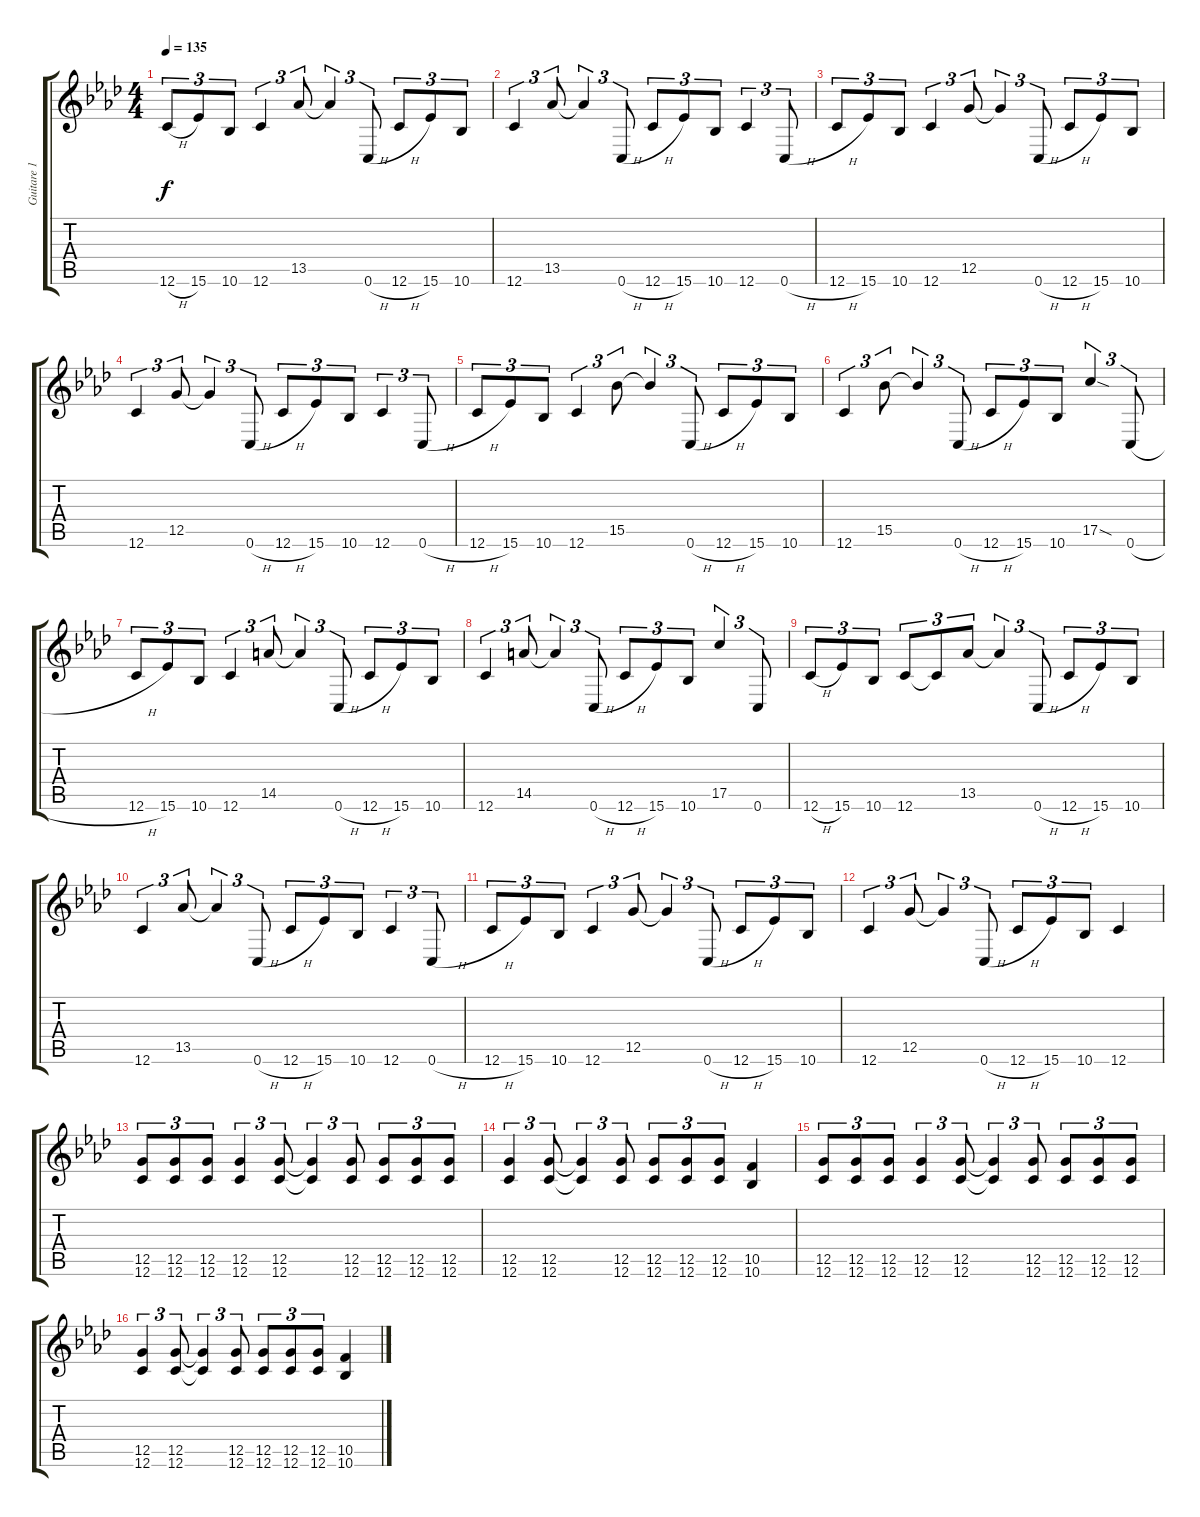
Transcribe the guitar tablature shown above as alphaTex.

\track ("Guitare 1" "Guitare 1") {instrument distortionguitar}
\staff {score tabs}
\tuning (E4 C4 G3 C3 G2 C2) {hide}
\ts (4 4)
\tempo 135
\clef g2
\ks ab
12.6{h}.8{tu (3 2) dy f} 15.6.8{tu (3 2)} 10.6.8{tu (3 2)} 12.6.4{tu (3 2)} 13.5.8{tu (3 2)} 13.5{t}.4{tu (3 2)} 0.6{h}.8{tu (3 2)} 12.6{h}.8{tu (3 2)} 15.6.8{tu (3 2)} 10.6.8{tu (3 2)} |
12.6.4{tu (3 2)} 13.5.8{tu (3 2)} 13.5{t}.4{tu (3 2)} 0.6{h}.8{tu (3 2)} 12.6{h}.8{tu (3 2)} 15.6.8{tu (3 2)} 10.6.8{tu (3 2)} 12.6.4{tu (3 2)} 0.6{h}.8{tu (3 2)} |
12.6{h}.8{tu (3 2)} 15.6.8{tu (3 2)} 10.6.8{tu (3 2)} 12.6.4{tu (3 2)} 12.5.8{tu (3 2)} 12.5{t}.4{tu (3 2)} 0.6{h}.8{tu (3 2)} 12.6{h}.8{tu (3 2)} 15.6.8{tu (3 2)} 10.6.8{tu (3 2)} |
12.6.4{tu (3 2)} 12.5.8{tu (3 2)} 12.5{t}.4{tu (3 2)} 0.6{h}.8{tu (3 2)} 12.6{h}.8{tu (3 2)} 15.6.8{tu (3 2)} 10.6.8{tu (3 2)} 12.6.4{tu (3 2)} 0.6{h}.8{tu (3 2)} |
12.6{h}.8{tu (3 2)} 15.6.8{tu (3 2)} 10.6.8{tu (3 2)} 12.6.4{tu (3 2)} 15.5.8{tu (3 2)} 15.5{t}.4{tu (3 2) beam Up} 0.6{h}.8{tu (3 2) beam Up} 12.6{h}.8{tu (3 2)} 15.6.8{tu (3 2)} 10.6.8{tu (3 2)} |
12.6.4{tu (3 2)} 15.5.8{tu (3 2)} 15.5{t}.4{tu (3 2) beam Up} 0.6{h}.8{tu (3 2) beam Up} 12.6{h}.8{tu (3 2)} 15.6.8{tu (3 2)} 10.6.8{tu (3 2)} 17.5{sod}.4{tu (3 2) beam Up} 0.6{h}.8{tu (3 2) beam Up} |
12.6{h}.8{tu (3 2)} 15.6.8{tu (3 2)} 10.6.8{tu (3 2)} 12.6.4{tu (3 2)} 14.5.8{tu (3 2)} 14.5{t}.4{tu (3 2)} 0.6{h}.8{tu (3 2)} 12.6{h}.8{tu (3 2)} 15.6.8{tu (3 2)} 10.6.8{tu (3 2)} |
12.6.4{tu (3 2)} 14.5.8{tu (3 2)} 14.5{t}.4{tu (3 2)} 0.6{h}.8{tu (3 2)} 12.6{h}.8{tu (3 2)} 15.6.8{tu (3 2)} 10.6.8{tu (3 2)} 17.5.4{tu (3 2) beam Up beam split} 0.6.8{tu (3 2) beam Up} |
12.6{h}.8{tu (3 2)} 15.6.8{tu (3 2)} 10.6.8{tu (3 2)} 12.6.8{tu (3 2)} 12.6{t}.8{tu (3 2)} 13.5.8{tu (3 2)} 13.5{t}.4{tu (3 2)} 0.6{h}.8{tu (3 2)} 12.6{h}.8{tu (3 2)} 15.6.8{tu (3 2)} 10.6.8{tu (3 2)} |
12.6.4{tu (3 2)} 13.5.8{tu (3 2)} 13.5{t}.4{tu (3 2)} 0.6{h}.8{tu (3 2)} 12.6{h}.8{tu (3 2)} 15.6.8{tu (3 2)} 10.6.8{tu (3 2)} 12.6.4{tu (3 2)} 0.6{h}.8{tu (3 2)} |
12.6{h}.8{tu (3 2)} 15.6.8{tu (3 2)} 10.6.8{tu (3 2)} 12.6.4{tu (3 2)} 12.5.8{tu (3 2)} 12.5{t}.4{tu (3 2)} 0.6{h}.8{tu (3 2)} 12.6{h}.8{tu (3 2)} 15.6.8{tu (3 2)} 10.6.8{tu (3 2)} |
12.6.4{tu (3 2)} 12.5.8{tu (3 2)} 12.5{t}.4{tu (3 2)} 0.6{h}.8{tu (3 2)} 12.6{h}.8{tu (3 2)} 15.6.8{tu (3 2)} 10.6.8{tu (3 2)} 12.6.4 |
(12.5 12.6).8{tu (3 2)} (12.5 12.6).8{tu (3 2)} (12.5 12.6).8{tu (3 2)} (12.5 12.6).4{tu (3 2)} (12.5 12.6).8{tu (3 2)} (12.5{t} 12.6{t}).4{tu (3 2)} (12.5 12.6).8{tu (3 2)} (12.5 12.6).8{tu (3 2)} (12.5 12.6).8{tu (3 2)} (12.5 12.6).8{tu (3 2)} |
(12.5 12.6).4{tu (3 2)} (12.5 12.6).8{tu (3 2)} (12.5{t} 12.6{t}).4{tu (3 2)} (12.5 12.6).8{tu (3 2)} (12.5 12.6).8{tu (3 2)} (12.5 12.6).8{tu (3 2)} (12.5 12.6).8{tu (3 2)} (10.5 10.6).4 |
(12.5 12.6).8{tu (3 2)} (12.5 12.6).8{tu (3 2)} (12.5 12.6).8{tu (3 2)} (12.5 12.6).4{tu (3 2)} (12.5 12.6).8{tu (3 2)} (12.5{t} 12.6{t}).4{tu (3 2)} (12.5 12.6).8{tu (3 2)} (12.5 12.6).8{tu (3 2)} (12.5 12.6).8{tu (3 2)} (12.5 12.6).8{tu (3 2)} |
(12.5 12.6).4{tu (3 2)} (12.5 12.6).8{tu (3 2)} (12.5{t} 12.6{t}).4{tu (3 2)} (12.5 12.6).8{tu (3 2)} (12.5 12.6).8{tu (3 2)} (12.5 12.6).8{tu (3 2)} (12.5 12.6).8{tu (3 2)} (10.5 10.6).4
